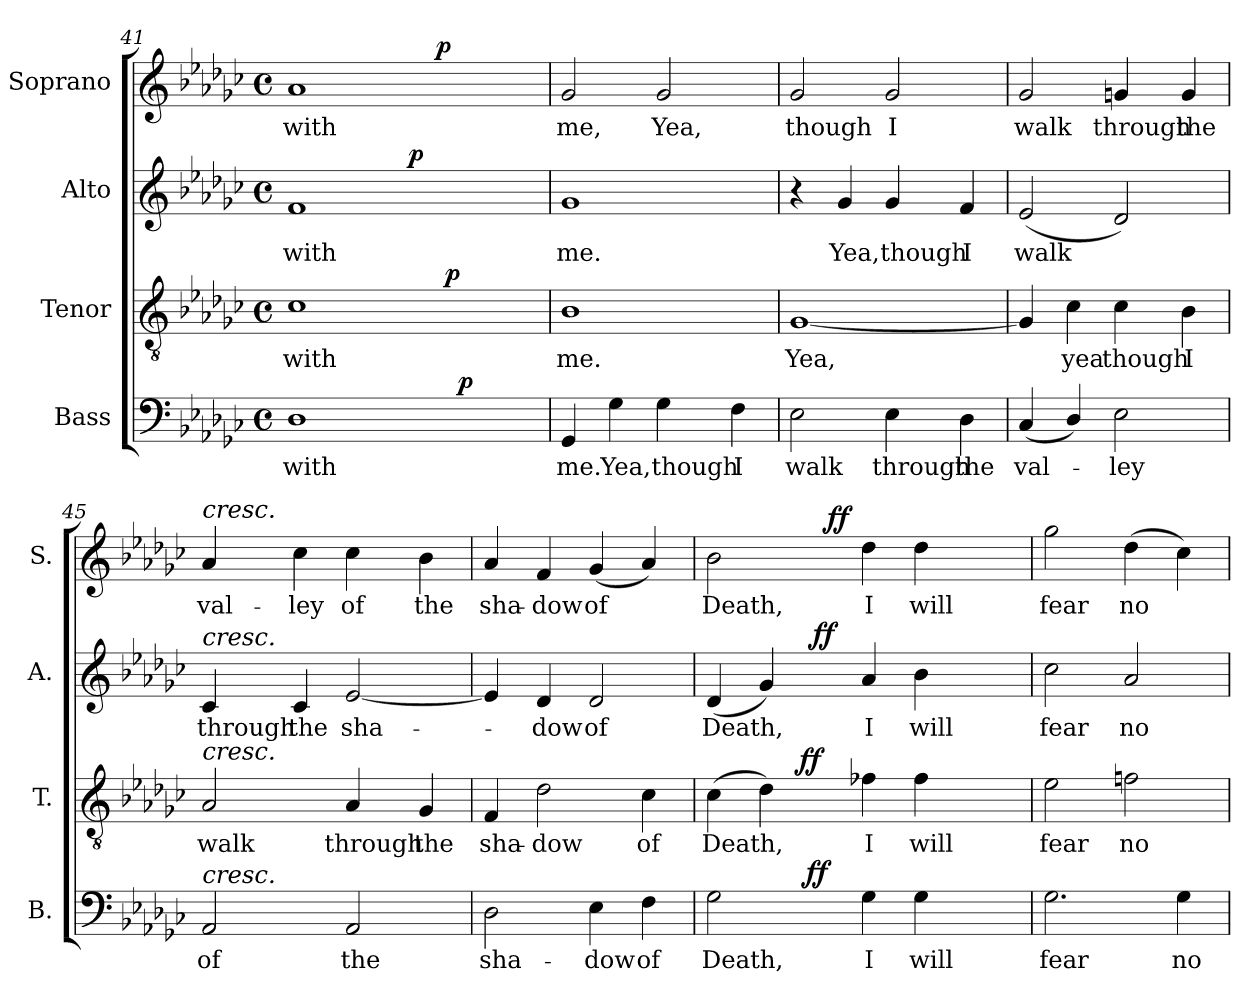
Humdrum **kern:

**kern	**text	**dynam	**kern	**text	**dynam	**kern	**text	**dynam	**kern	**text	**dynam
*part4	*part4	*part4	*part3	*part3	*part3	*part2	*part2	*part2	*part1	*part1	*part1
*staff4	*staff4	*staff4	*staff3	*staff3	*staff3	*staff2	*staff2	*staff2	*staff1	*staff1	*staff1
*I"Bass	*	*	*I"Tenor	*	*	*I"Alto	*	*	*I"Soprano	*	*
*I'B.	*	*	*I'T.	*	*	*I'A.	*	*	*I'S.	*	*
!!LO:PB:g=z
*clefF4	*	*	*clefGv2	*	*	*clefG2	*	*	*clefG2	*	*
*	*	*	*ITrd7c12	*	*	*	*	*	*	*	*
*k[b-e-a-d-g-c-]	*	*	*k[b-e-a-d-g-c-]	*	*	*k[b-e-a-d-g-c-]	*	*	*k[b-e-a-d-g-c-]	*	*
*G-:	*	*	*G-:	*	*	*G-:	*	*	*G-:	*	*
*M4/4	*	*	*M4/4	*	*	*M4/4	*	*	*M4/4	*	*
*met(c)	*	*	*met(c)	*	*	*met(c)	*	*	*met(c)	*	*
=41	=41	=41	=41	=41	=41	=41	=41	=41	=41	=41	=41
!	!LO:LY:b:color=#000000	!	!	!	!	!	!	!	!	!	!
!	!	!	!	!LO:LY:b:color=#000000	!	!	!	!	!	!	!
!	!	!	!	!	!	!	!LO:LY:b:color=#000000	!	!	!	!
!	!	!	!	!	!	!	!	!	!	!LO:LY:b:color=#000000	!
*^	*	*	*^	*	*	*^	*	*	*^	*	*
1D-i	2ryy	with	.	1C-i	2ryy	with	.	1fi	2ryy	with	.	1a-i	2ryy	with	.
.	4ryy	.	.	.	8ryy	.	.	.	8ryy	.	.	.	8ryy	.	.
.	.	.	.	.	16...ryy	.	.	.	32.ryy	.	.	.	16ryy	.	.
.	.	.	.	.	.	.	.	.	4ryy	.	p	.	.	.	.
.	.	.	.	.	.	.	.	.	.	.	.	.	32ryy	.	.
.	.	.	.	.	.	.	.	.	.	.	.	.	256..ryy	.	.
.	.	.	.	.	.	.	.	.	.	.	.	.	4ryy	.	p
.	.	.	.	.	4ryy	.	p	.	.	.	.	.	.	.	.
.	128.ryy	.	.	.	.	.	.	.	.	.	.	.	.	.	.
.	8ryy	.	p	.	.	.	.	.	.	.	.	.	.	.	.
.	16ryy	.	.	.	.	.	.	.	.	.	.	.	.	.	.
.	.	.	.	.	.	.	.	.	16ryy	.	.	.	.	.	.
.	32ryy	.	.	.	.	.	.	.	.	.	.	.	.	.	.
.	.	.	.	.	.	.	.	.	.	.	.	.	64ryy	.	.
.	64ryy	.	.	.	.	.	.	.	.	.	.	.	.	.	.
.	.	.	.	.	.	.	.	.	64ryy	.	.	.	.	.	.
.	.	.	.	.	.	.	.	.	.	.	.	.	128ryy	.	.
.	.	.	.	.	128ryy	.	.	.	.	.	.	.	.	.	.
.	256ryy	.	.	.	.	.	.	.	.	.	.	.	.	.	.
.	.	.	.	.	.	.	.	.	.	.	.	.	1024ryy	.	.
*v	*v	*	*	*	*	*	*	*v	*v	*	*	*v	*v	*	*
*	*	*	*v	*v	*	*	*	*	*	*	*	*
=42	=42	=42	=42	=42	=42	=42	=42	=42	=42	=42	=42
*^	*	*	*^	*	*	*^	*	*	*^	*	*
!	!	!LO:LY:b:color=#000000	!	!	!	!	!	!	!	!	!	!	!	!	!
*v	*v	*	*	*	*	*	*	*v	*v	*	*	*v	*v	*	*
*	*	*	*v	*v	*	*	*	*	*	*	*	*
*^	*	*	*^	*	*	*^	*	*	*^	*	*
!	!	!	!	!	!	!LO:LY:b:color=#000000	!	!	!	!	!	!	!	!	!
*v	*v	*	*	*	*	*	*	*v	*v	*	*	*v	*v	*	*
*	*	*	*v	*v	*	*	*	*	*	*	*	*
*^	*	*	*^	*	*	*^	*	*	*^	*	*
!	!	!	!	!	!	!	!	!	!	!LO:LY:b:color=#000000	!	!	!	!	!
*v	*v	*	*	*	*	*	*	*v	*v	*	*	*v	*v	*	*
*	*	*	*v	*v	*	*	*	*	*	*	*	*
*^	*	*	*^	*	*	*^	*	*	*^	*	*
!	!	!	!	!	!	!	!	!LO:TX:a:i:t=tenuto	!	!	!	!	!	!	!
!	!	!	!	!LO:TX:a:i:t=tenuto	!	!	!	!	!	!	!	!	!	!	!
!	!	!	!	!	!	!	!	!	!	!	!	!	!	!LO:LY:b:color=#000000	!
*v	*v	*	*	*	*	*	*	*v	*v	*	*	*v	*v	*	*
*	*	*	*v	*v	*	*	*	*	*	*	*	*
4GG-i/	me.	.	1BB-i	me.	.	1g-i	me.	.	2g-i/	me,	.
!	!LO:LY:b:color=#000000	!	!	!	!	!	!	!	!	!	!
4G-i\	Yea,	.	.	.	.	.	.	.	.	.	.
!	!LO:LY:b:color=#000000	!	!	!	!	!	!	!	!	!	!
!	!	!	!	!	!	!	!	!	!	!LO:LY:b:color=#000000	!
4G-i\	though	.	.	.	.	.	.	.	2g-i/	Yea,	.
!	!LO:LY:b:color=#000000	!	!	!	!	!	!	!	!	!	!
4Fi\	I	.	.	.	.	.	.	.	.	.	.
=43	=43	=43	=43	=43	=43	=43	=43	=43	=43	=43	=43
!	!LO:LY:b:color=#000000	!	!	!	!	!	!	!	!	!	!
!	!	!	!	!LO:LY:b:color=#000000	!	!	!	!	!	!	!
!	!	!	!	!	!	!	!	!	!	!LO:LY:b:color=#000000	!
2E-i\	walk	.	[1GG-i	Yea,	.	4r	.	.	2g-i/	though	.
!	!	!	!	!	!	!	!LO:LY:b:color=#000000	!	!	!	!
.	.	.	.	.	.	4g-i/	Yea,	.	.	.	.
!	!LO:LY:b:color=#000000	!	!	!	!	!	!	!	!	!	!
!	!	!	!	!	!	!	!LO:LY:b:color=#000000	!	!	!	!
!	!	!	!	!	!	!	!	!	!	!LO:LY:b:color=#000000	!
4E-i\	through	.	.	.	.	4g-i/	though	.	2g-i/	I	.
!	!LO:LY:b:color=#000000	!	!	!	!	!	!	!	!	!	!
!	!	!	!	!	!	!	!LO:LY:b:color=#000000	!	!	!	!
4D-i\	the	.	.	.	.	4fi/	I	.	.	.	.
=44	=44	=44	=44	=44	=44	=44	=44	=44	=44	=44	=44
!	!LO:LY:b:color=#000000	!	!	!	!	!	!	!	!	!	!
!	!	!	!	!	!	!	!LO:LY:b:color=#000000	!	!	!	!
!	!	!	!	!	!	!	!	!	!	!LO:LY:b:color=#000000	!
(4C-i/	val-	.	4GG-i/]	.	.	(2e-i/	walk	.	2g-i/	walk	.
!	!	!	!	!LO:LY:b:color=#000000	!	!	!	!	!	!	!
4D-i/)	.	.	4C-i\	yea	.	.	.	.	.	.	.
!	!LO:LY:b:color=#000000	!	!	!	!	!	!	!	!	!	!
!	!	!	!	!LO:LY:b:color=#000000	!	!	!	!	!	!	!
!	!	!	!	!	!	!	!	!	!	!LO:LY:b:color=#000000	!
2E-i\	-ley	.	4C-i\	though	.	2d-i/)	.	.	4gni/	through	.
!	!	!	!	!LO:LY:b:color=#000000	!	!	!	!	!	!	!
!	!	!	!	!	!	!	!	!	!	!LO:LY:b:color=#000000	!
.	.	.	4BB-i\	I	.	.	.	.	4gi/	the	.
=45	=45	=45	=45	=45	=45	=45	=45	=45	=45	=45	=45
!	!LO:LY:b:color=#000000	!	!	!	!	!	!	!	!	!	!
!	!	!	!	!LO:LY:b:color=#000000	!	!	!	!	!	!	!
!	!	!	!	!	!	!	!LO:LY:b:color=#000000	!	!	!	!
!	!	!	!	!	!	!	!	!	!LO:TX:a:i:t=cresc.	!	!
!	!	!	!	!	!	!LO:TX:a:i:t=cresc.	!	!	!	!	!
!	!	!	!LO:TX:a:i:t=cresc.	!	!	!	!	!	!	!	!
!LO:TX:a:i:t=cresc.	!	!	!	!	!	!	!	!	!	!	!
!	!	!	!	!	!	!	!	!	!	!LO:LY:b:color=#000000	!
2AA-i/	of	.	2AA-i/	walk	.	4c-i/	through	.	4a-i/	val-	.
!	!	!	!	!	!	!	!LO:LY:b:color=#000000	!	!	!	!
!	!	!	!	!	!	!	!	!	!	!LO:LY:b:color=#000000	!
.	.	.	.	.	.	4c-i/	the	.	4cc-i\	-ley	.
!	!LO:LY:b:color=#000000	!	!	!	!	!	!	!	!	!	!
!	!	!	!	!LO:LY:b:color=#000000	!	!	!	!	!	!	!
!	!	!	!	!	!	!	!LO:LY:b:color=#000000	!	!	!	!
!	!	!	!	!	!	!	!	!	!	!LO:LY:b:color=#000000	!
2AA-i/	the	.	4AA-i/	through	.	[2e-i/	sha-	.	4cc-i\	of	.
!	!	!	!	!LO:LY:b:color=#000000	!	!	!	!	!	!	!
!	!	!	!	!	!	!	!	!	!	!LO:LY:b:color=#000000	!
.	.	.	4GG-i/	the	.	.	.	.	4b-i\	the	.
=46	=46	=46	=46	=46	=46	=46	=46	=46	=46	=46	=46
!	!LO:LY:b:color=#000000	!	!	!	!	!	!	!	!	!	!
!	!	!	!	!LO:LY:b:color=#000000	!	!	!	!	!	!	!
!	!	!	!	!	!	!	!	!	!	!LO:LY:b:color=#000000	!
2D-i\	sha-	.	4FFi/	sha-	.	4e-i/]	.	.	4a-i/	sha-	.
!	!	!	!	!LO:LY:b:color=#000000	!	!	!	!	!	!	!
!	!	!	!	!	!	!	!LO:LY:b:color=#000000	!	!	!	!
!	!	!	!	!	!	!	!	!	!	!LO:LY:b:color=#000000	!
.	.	.	2D-i\	-dow	.	4d-i/	dow	.	4fi/	-dow	.
!	!LO:LY:b:color=#000000	!	!	!	!	!	!	!	!	!	!
!	!	!	!	!	!	!	!LO:LY:b:color=#000000	!	!	!	!
!	!	!	!	!	!	!	!	!	!	!LO:LY:b:color=#000000	!
4E-i\	-dow	.	.	.	.	2d-i/	of	.	(4g-i/	of	.
!	!LO:LY:b:color=#000000	!	!	!	!	!	!	!	!	!	!
!	!	!	!	!LO:LY:b:color=#000000	!	!	!	!	!	!	!
4Fi\	of	.	4C-i\	of	.	.	.	.	4a-i/)	.	.
!!LO:LB:g=z
=47	=47	=47	=47	=47	=47	=47	=47	=47	=47	=47	=47
!	!LO:LY:b:color=#000000	!	!	!	!	!	!	!	!	!	!
!	!	!	!	!LO:LY:b:color=#000000	!	!	!	!	!	!	!
!	!	!	!	!	!	!	!LO:LY:b:color=#000000	!	!	!	!
!	!	!	!	!	!	!	!	!	!	!LO:LY:b:color=#000000	!
*^	*	*	*^	*	*	*^	*	*	*^	*	*
2G-i\	4ryy	Death,	.	(4C-i\	4ryy	Death,	.	(4d-i/	4ryy	Death,	.	2b-i\	4ryy	Death,	.
.	16ryy	.	.	4D-i\)	16ryy	.	.	4g-i/)	16ryy	.	.	.	8ryy	.	.
.	32ryy	.	.	.	32ryy	.	.	.	32ryy	.	.	.	.	.	.
.	128ryy	.	.	.	256ryy	.	.	.	64ryy	.	.	.	.	.	.
.	.	.	.	.	2ryy	.	ff	.	.	.	.	.	.	.	.
.	512.ryy	.	.	.	.	.	.	.	.	.	.	.	.	.	.
.	2ryy	.	ff	.	.	.	.	.	.	.	.	.	.	.	.
.	.	.	.	.	.	.	.	.	512ryy	.	.	.	.	.	.
.	.	.	.	.	.	.	.	.	2ryy	.	ff	.	.	.	.
.	.	.	.	.	.	.	.	.	.	.	.	.	256.ryy	.	.
.	.	.	.	.	.	.	.	.	.	.	.	.	2ryy	.	ff
!	!	!LO:LY:b:color=#000000	!	!	!	!	!	!	!	!	!	!	!	!	!
!	!	!	!	!	!	!LO:LY:b:color=#000000	!	!	!	!	!	!	!	!	!
!	!	!	!	!	!	!	!	!	!	!LO:LY:b:color=#000000	!	!	!	!	!
!	!	!	!	!	!	!	!	!	!	!	!	!	!	!LO:LY:b:color=#000000	!
4G-i\	.	I	.	4F-Xi\	.	I	.	4a-i/	.	I	.	4dd-i\	.	I	.
!	!	!LO:LY:b:color=#000000	!	!	!	!	!	!	!	!	!	!	!	!	!
!	!	!	!	!	!	!LO:LY:b:color=#000000	!	!	!	!	!	!	!	!	!
!	!	!	!	!	!	!	!	!	!	!LO:LY:b:color=#000000	!	!	!	!	!
!	!	!	!	!	!	!	!	!	!	!	!	!	!	!LO:LY:b:color=#000000	!
4G-i\	.	will	.	4F-i\	.	will	.	4b-i\	.	will	.	4dd-i\	.	will	.
.	.	.	.	.	8ryy	.	.	.	.	.	.	.	.	.	.
.	8ryy	.	.	.	.	.	.	.	.	.	.	.	.	.	.
.	.	.	.	.	.	.	.	.	8ryy	.	.	.	.	.	.
.	.	.	.	.	.	.	.	.	.	.	.	.	16ryy	.	.
.	.	.	.	.	.	.	.	.	.	.	.	.	32ryy	.	.
.	.	.	.	.	64..ryy	.	.	.	.	.	.	.	.	.	.
.	.	.	.	.	.	.	.	.	.	.	.	.	64ryy	.	.
.	64ryy	.	.	.	.	.	.	.	.	.	.	.	.	.	.
.	.	.	.	.	.	.	.	.	128..ryy	.	.	.	.	.	.
.	.	.	.	.	.	.	.	.	.	.	.	.	128ryy	.	.
.	256ryy	.	.	.	.	.	.	.	.	.	.	.	.	.	.
.	.	.	.	.	.	.	.	.	.	.	.	.	512ryy	.	.
.	1024ryy	.	.	.	.	.	.	.	.	.	.	.	.	.	.
*v	*v	*	*	*	*	*	*	*v	*v	*	*	*v	*v	*	*
*	*	*	*v	*v	*	*	*	*	*	*	*	*
=48	=48	=48	=48	=48	=48	=48	=48	=48	=48	=48	=48
*^	*	*	*^	*	*	*^	*	*	*^	*	*
!	!	!LO:LY:b:color=#000000	!	!	!	!	!	!	!	!	!	!	!	!	!
*v	*v	*	*	*	*	*	*	*v	*v	*	*	*v	*v	*	*
*	*	*	*v	*v	*	*	*	*	*	*	*	*
*^	*	*	*^	*	*	*^	*	*	*^	*	*
!	!	!	!	!	!	!LO:LY:b:color=#000000	!	!	!	!	!	!	!	!	!
*v	*v	*	*	*	*	*	*	*v	*v	*	*	*v	*v	*	*
*	*	*	*v	*v	*	*	*	*	*	*	*	*
*^	*	*	*^	*	*	*^	*	*	*^	*	*
!	!	!	!	!	!	!	!	!	!	!LO:LY:b:color=#000000	!	!	!	!	!
*v	*v	*	*	*	*	*	*	*v	*v	*	*	*v	*v	*	*
*	*	*	*v	*v	*	*	*	*	*	*	*	*
*^	*	*	*^	*	*	*^	*	*	*^	*	*
!	!	!	!	!	!	!	!	!	!	!	!	!	!	!LO:LY:b:color=#000000	!
*v	*v	*	*	*	*	*	*	*v	*v	*	*	*v	*v	*	*
*	*	*	*v	*v	*	*	*	*	*	*	*	*
2.G-i\	fear	.	2E-i\	fear	.	2cc-i\	fear	.	2gg-i\	fear	.
!	!	!	!	!LO:LY:b:color=#000000	!	!	!	!	!	!	!
!	!	!	!	!	!	!	!LO:LY:b:color=#000000	!	!	!	!
!	!	!	!	!	!	!	!	!	!	!LO:LY:b:color=#000000	!
.	.	.	2Fni\	no	.	2a-i/	no	.	(4dd-i\	no	.
!	!LO:LY:b:color=#000000	!	!	!	!	!	!	!	!	!	!
4G-i\	no	.	.	.	.	.	.	.	4cc-i\)	.	.
=	=	=	=	=	=	=	=	=	=	=	=
*-	*-	*-	*-	*-	*-	*-	*-	*-	*-	*-	*-
